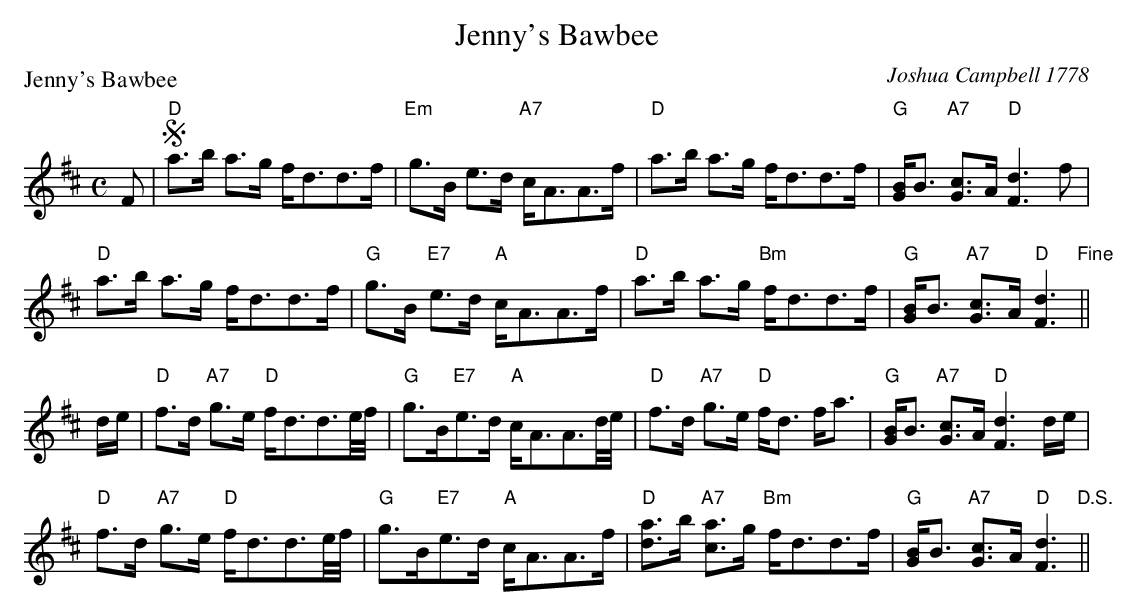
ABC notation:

X:1
T:Jenny's Bawbee
P:Jenny's Bawbee
C:Joshua Campbell 1778
M:C
L:1/8
K:D
F|S"D"a>b a>g f<dd>f|"Em"g>B e>d "A7"c<AA>f|\
   "D"a>b a>g f<dd>f|"G"[BG]<B "A7"[cG]>A "D"[d3F3] f|
   "D"a>b a>g f<dd>f|"G"g>B "E7"e>d "A"c<AA>f|\
   "D"a>b a>g "Bm"f<dd>f|"G"[BG]<B "A7"[cG]>A "D"[d3F3]"Fine"||
d/e/|"D"f>d "A7"g>e "D"f<dd3/2e//f//|"G"g>B"E7"e>d "A"c<AA3/2d//e//|\
   "D"f>d "A7"g>e "D"f<d f<a|"G"[BG]<B "A7"[cG]>A "D"[d3F3] d/e/|
   "D"f>d "A7"g>e "D"f<dd3/2e//f//|"G"g>B"E7"e>d "A"c<AA>f|\
   "D"[ad]>b "A7"[ac]>g "Bm"f<dd>f|"G"[BG]<B "A7"[cG]>A "D"[d3F3]"D.S."||
